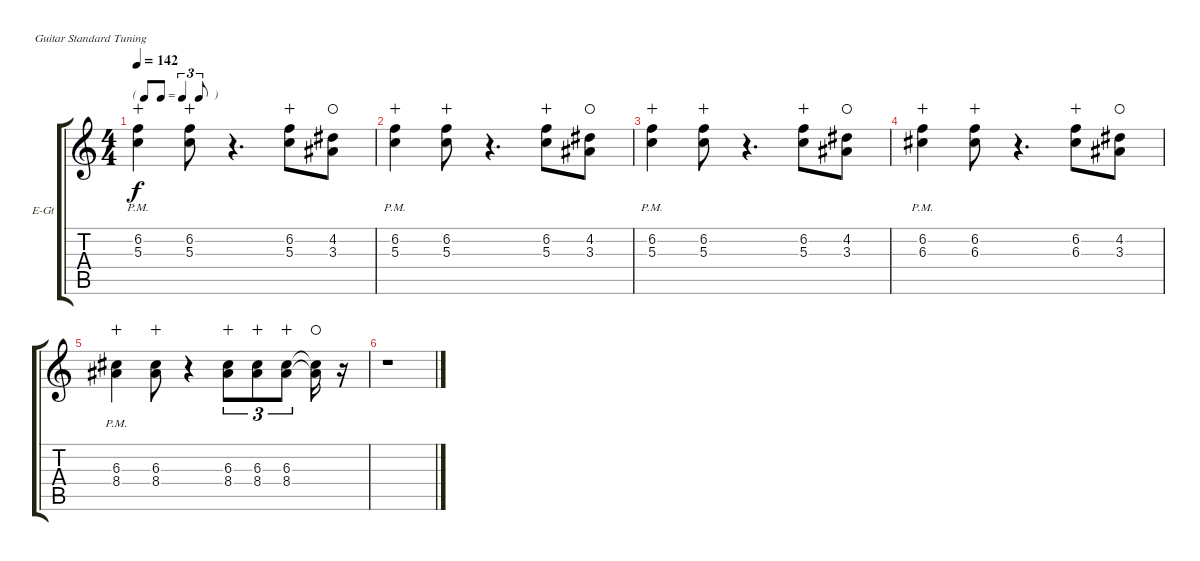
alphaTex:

\defaultSystemsLayout 4
\bracketExtendMode groupsimilarinstruments
\firstSystemTrackNameOrientation horizontal
\otherSystemsTrackNameOrientation horizontal
\track ("Triplet Wah Guitar" "E-Gt") {instrument overdrivenguitar}
\staff {score tabs}
\tuning (E4 B3 G3 D3 A2 E2)
\ts (4 4)
\tf triplet8th
\tempo 142
\clef g2
\ks c
(5.3{pm} 6.2{pm}).4{dy f wahc} (5.3 6.2).8{wahc} r.4{d} (5.3 6.2).8{wahc} (3.3 4.2).8{waho} |
(5.3{pm} 6.2{pm}).4{wahc} (5.3 6.2).8{wahc} r.4{d} (5.3 6.2).8{wahc} (3.3 4.2).8{waho} |
(5.3{pm} 6.2{pm}).4{wahc} (5.3 6.2).8{wahc} r.4{d} (5.3 6.2).8{wahc} (3.3 4.2).8{waho} |
(6.3{pm} 6.2{pm}).4{wahc} (6.3 6.2).8{wahc} r.4{d} (6.3 6.2).8{wahc} (3.3 4.2).8{waho} |
(6.3{pm} 8.4{pm}).4{wahc} (8.4 6.3).8{wahc} r.4 (8.4 6.3).8{tu (3 2) wahc} (8.4 6.3).8{tu (3 2) wahc} (6.3 8.4).8{tu (3 2) wahc} (6.3{t} 8.4{t}).16{waho} r.16 |
r.1
